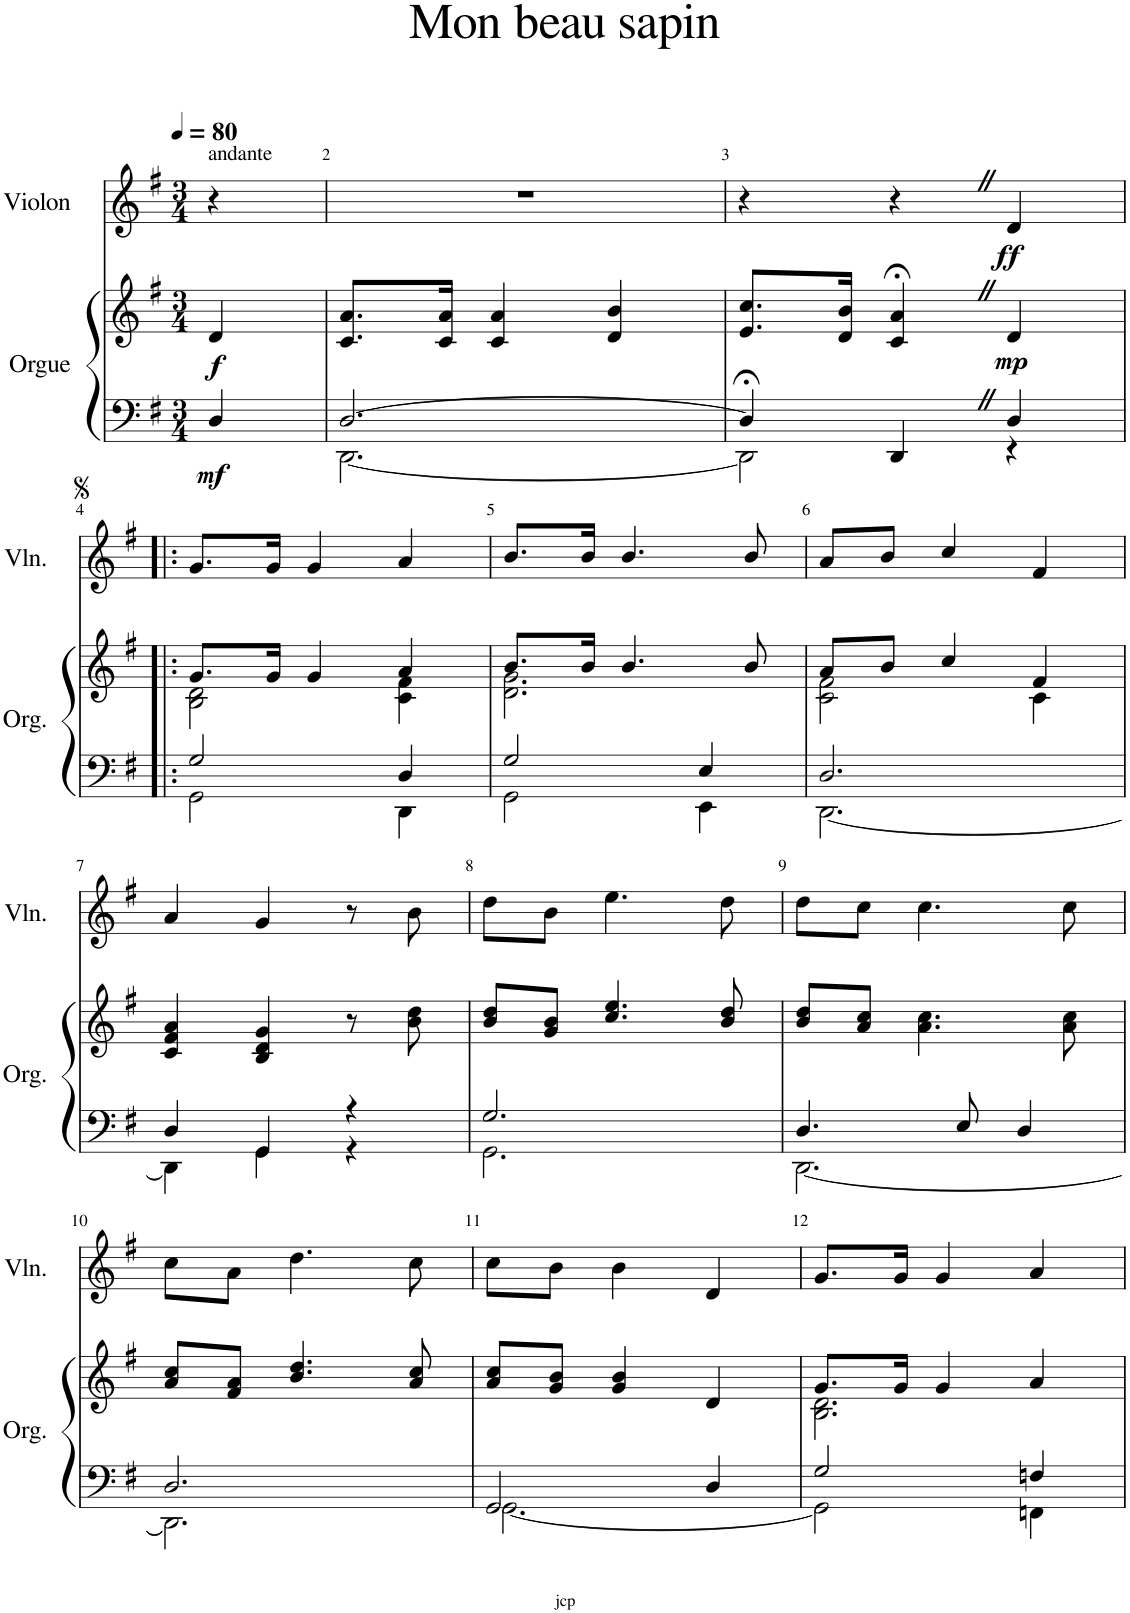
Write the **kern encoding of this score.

**kern	**kern	**dynam	**kern	**dynam
*part2	*part2	*part2	*part1	*part1
*staff3	*staff2	*staff2/3	*staff1	*staff1
*I"Orgue	*	*	*I"Violon	*
*I'Org.	*	*	*I'Vln.	*
*clefF4	*clefG2	*	*clefG2	*
*k[f#]	*k[f#]	*	*k[f#]	*
*M3/4	*M3/4	*	*M3/4	*
*MM80	*MM80	*	*MM80	*
=1	=1	=1	=1	=1
!	!	!	!LO:TX:a:t=andante	!
!	!	!LO:DY:b=2	!	!
!	!	!LO:DY:n=1:b	!	!
4D/	4d/	mf f	4r	.
=2	=2	=2	=2	=2
*^	*	*	*	*
[>2.D/	[2.DD\	8.c/ 8.a/L	.	2.r	.
.	.	16c/ 16a/Jk	.	.	.
.	.	4c/ 4a/	.	.	.
.	.	4d/ 4b/	.	.	.
=3	=3	=3	=3	=3	=3
4D;</]	2DD\]	8.e/ 8.cc/L	.	4r	.
.	.	16d/ 16b/Jk	.	.	.
4DDZ/	.	4c/;<Z 4a/;<Z	.	4r	.
!	!	!	!LO:DY:b	!	!LO:DY:b
4D/	4r	4d/	mp	4d/	ff
!!LO:LB:g=z
=4!|:	=4!|:	=4!|:	=4!|:	=4!|:	=4!|:
*	*	*^	*	*	*
2G/	2GG\	8.g/L	2B\ 2d\	.	8.g/L	.
.	.	16g/Jk	.	.	16g/Jk	.
.	.	4g/	.	.	4g/	.
4D/	4DD\	4a/	4c\ 4f#\	.	4a/	.
=5	=5	=5	=5	=5	=5	=5
2G/	2GG\	8.b/L	2.d\ 2.g\	.	8.b/L	.
.	.	16b/Jk	.	.	16b/Jk	.
.	.	4.b/	.	.	4.b/	.
4E/	4EE\	.	.	.	.	.
.	.	8b/	.	.	8b/	.
=6	=6	=6	=6	=6	=6	=6
2.D/	[2.DD\	8a/L	2c\ 2f#\	.	8a/L	.
.	.	8b/J	.	.	8b/J	.
.	.	4cc/	.	.	4cc/	.
.	.	4f#/	4c\	.	4f#/	.
*	*	*v	*v	*	*	*
!!LO:LB:g=z
=7	=7	=7	=7	=7	=7
4D/	4DD\]	4c/ 4f#/ 4a/	.	4a/	.
4GG/	4GG\	4B/ 4d/ 4g/	.	4g/	.
4r	4r	8r	.	8r	.
.	.	8b\ 8dd\	.	8b\	.
=8	=8	=8	=8	=8	=8
2.G/	2.GG\	8b/ 8dd/L	.	8dd\L	.
.	.	8g/ 8b/J	.	8b\J	.
.	.	4.cc/ 4.ee/	.	4.ee\	.
.	.	8b/ 8dd/	.	8dd\	.
=9	=9	=9	=9	=9	=9
4.D/	[2.DD\	8b/ 8dd/L	.	8dd\L	.
.	.	8a/ 8cc/J	.	8cc\J	.
.	.	4.a\ 4.cc\	.	4.cc\	.
8E/	.	.	.	.	.
4D/	.	.	.	.	.
.	.	8a\ 8cc\	.	8cc\	.
!!LO:LB:g=z
=10	=10	=10	=10	=10	=10
2.D/	2.DD\]	8a/ 8cc/L	.	8cc\L	.
.	.	8f#/ 8a/J	.	8a\J	.
.	.	4.b/ 4.dd/	.	4.dd\	.
.	.	8a/ 8cc/	.	8cc\	.
=11	=11	=11	=11	=11	=11
2GG/	[2.GG\	8a/ 8cc/L	.	8cc\L	.
.	.	8g/ 8b/J	.	8b\J	.
.	.	4g/ 4b/	.	4b\	.
4D/	.	4d/	.	4d/	.
=12	=12	=12	=12	=12	=12
*	*	*^	*	*	*
2G/	2GG\]	8.g/L	2.B\ 2.d\	.	8.g/L	.
.	.	16g/Jk	.	.	16g/Jk	.
.	.	4g/	.	.	4g/	.
4Fn/	4FFn\	4a/	.	.	4a/	.
*v	*v	*	*	*	*	*
*	*v	*v	*	*	*
=	=	=	=	=
*-	*-	*-	*-	*-
